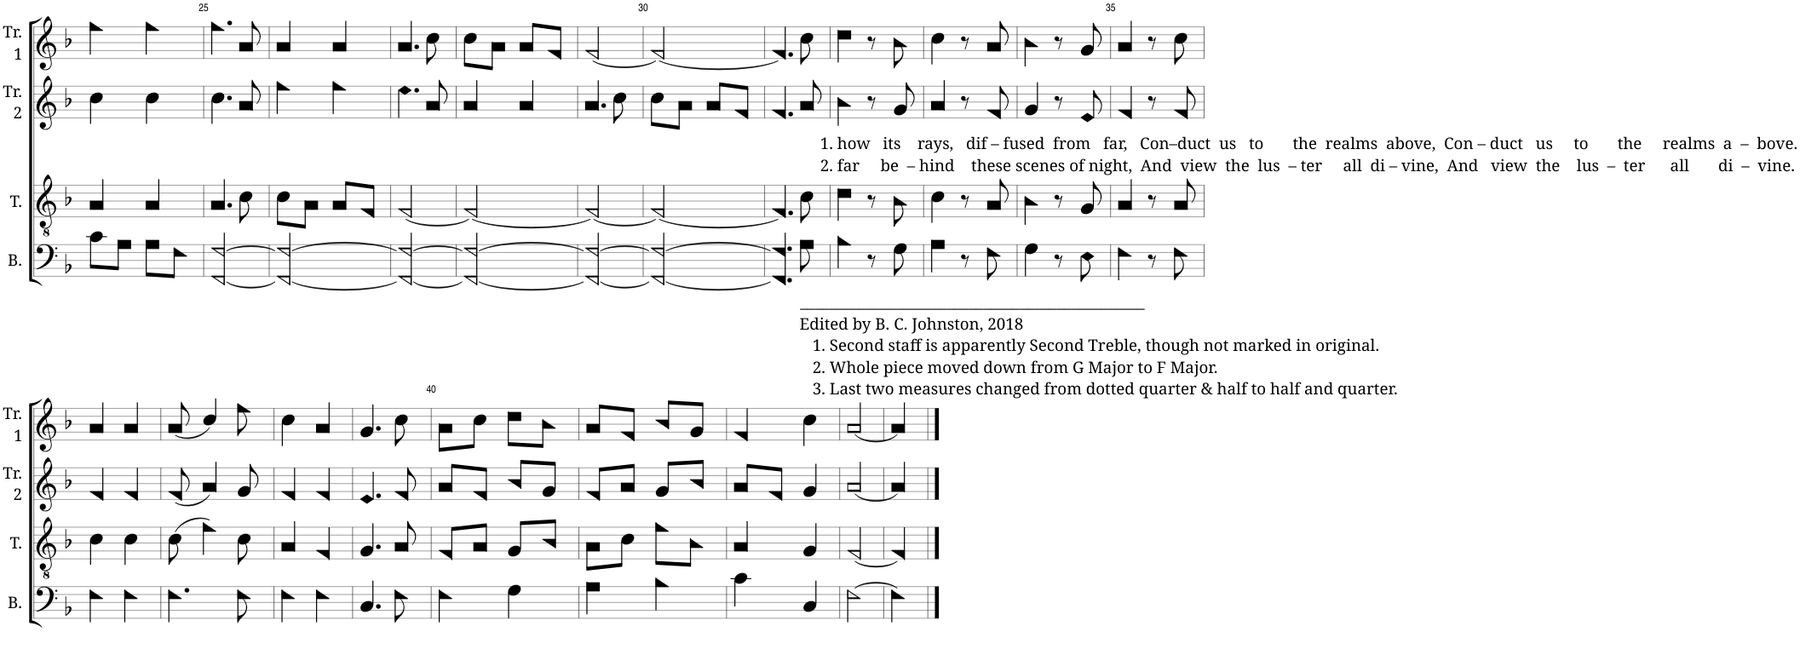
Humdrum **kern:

**kern	**kern	**kern	**kern
*part4	*part3	*part2	*part1
*staff4	*staff3	*staff2	*staff1
*I"B.	*I"T.	*I"Tr. 2	*I"Tr. 1
*I'B.	*I'T.	*I'Tr. 2	*I'Tr. 1
!!LO:PB:g=z
*clefF4	*clefGv2	*clefG2	*clefG2
*k[b-]	*k[b-]	*k[b-]	*k[b-]
*M2/4	*M2/4	*M2/4	*M2/4
=24	=24	=24	=24
8c!\L	4A!/	4cc!\	4ff!\
8A!\J	.	.	.
8A!\L	4A!/	4cc!\	4ff!\
8F!\J	.	.	.
=25	=25	=25	=25
[2FF!/ [2F!/	4.A!/	4.cc!\	4.ff!\
.	8c!\	8a!/	8a!/
=26	=26	=26	=26
2FF!/_ 2F!/_	8c!\L	4ff!\	4a!/
.	8A!\J	.	.
.	8A!/L	4ff!\	4a!/
.	8F!/J	.	.
=27	=27	=27	=27
2FF!/_ 2F!/_	[2F!/	4.ee!\	4.a!/
.	.	8a!/	8cc!\
=28	=28	=28	=28
2FF!/_ 2F!/_	2F!/_	4a!/	8cc!\L
.	.	.	8a!\J
.	.	4a!/	8a!/L
.	.	.	8f!/J
=29	=29	=29	=29
2FF!/_ 2F!/_	2F!/_	4.a!/	[2f!/
.	.	8cc!\	.
=30	=30	=30	=30
2FF!/_ 2F!/_	2F!/_	8cc!\L	2f!/_
.	.	8a!\J	.
.	.	8a!/L	.
.	.	8f!/J	.
=31	=31	=31	=31
4.FF!/] 4.F!/]	4.F!/]	4.f!/	4.f!/]
8A!\	8c!\	8a!/	8cc!\
=32	=32	=32	=32
!	!	!LO:TX:b:t=1. how   its    rays,   dif – fused  from   far,   Con–duct  us   to       the  realms  above,  Con – duct   us     to       the     realms  a  –  bove.	!
!	!	!LO:TX:b:t=2. far     be  – hind    these scenes of night,  And  view  the  lus  – ter     all  di – vine,  And   view  the    lus  –  ter      all       di  –  vine.	!
!LO:TX:b:t=_______________________________________________	!	!	!
!LO:TX:b:t=Edited by B. C. Johnston, 2018	!	!	!
!LO:TX:b:t=1. Second staff is apparently Second Treble, though not marked in original.	!	!	!
!LO:TX:b:t=2. Whole piece moved down from G Major to F Major.	!	!	!
!LO:TX:b:t=3. Last two measures changed from dotted quarter & half to half and quarter.	!	!	!
4B-!\	4d!\	4b-!\	4dd!\
8r	8r	8r	8r
8G!\	8B-!\	8g!/	8b-!\
=33	=33	=33	=33
4A!\	4c!\	4a!/	4cc!\
8r	8r	8r	8r
8F!\	8A!/	8f!/	8a!/
=34	=34	=34	=34
4G!\	4B-!\	4g!/	4b-!\
8r	8r	8r	8r
8E!\	8G!/	8e!/	8g!/
=35	=35	=35	=35
4F!\	4A!/	4f!/	4a!/
8r	8r	8r	8r
8F!\	8A!/	8f!/	8cc!\
!!LO:LB:g=z
=36	=36	=36	=36
4F!\	4c!\	4f!/	4a!/
4F!\	4c!\	4f!/	4a!/
=37	=37	=37	=37
4.F!\	(8c!\	(8f!/	(8a!/
.	4f!\)	4a!/)	4cc!/)
8F!\	8c!\	8g!/	8ff!\
=38	=38	=38	=38
4F!\	4A!/	4f!/	4cc!\
4F!\	4F!/	4f!/	4a!/
=39	=39	=39	=39
4.C!/	4.G!/	4.e!/	4.g!/
8F!\	8A!/	8f!/	8cc!\
=40	=40	=40	=40
4F!\	8F!/L	8a!/L	8a!\L
.	8A!/J	8f!/J	8cc!\J
4G!\	8G!/L	8b-!/L	8dd!\L
.	8B-!/J	8g!/J	8b-!\J
=41	=41	=41	=41
4A!\	8A!\L	8f!/L	8a!/L
.	8c!\J	8a!/J	8f!/J
4B-!\	8f!\L	8g!/L	8b-!/L
.	8B-!\J	8b-!/J	8g!/J
=42	=42	=42	=42
4c!\	4A!/	8a!/L	4f!/
.	.	8f!/J	.
4C!/	4G!/	4g!/	4cc!\
=43	=43	=43	=43
[2F!\	[2F!/	[2a!/	[2a!/
=44	=44	=44	=44
4F!\]	4F!/]	4a!/]	4a!/]
==	==	==	==
*-	*-	*-	*-
